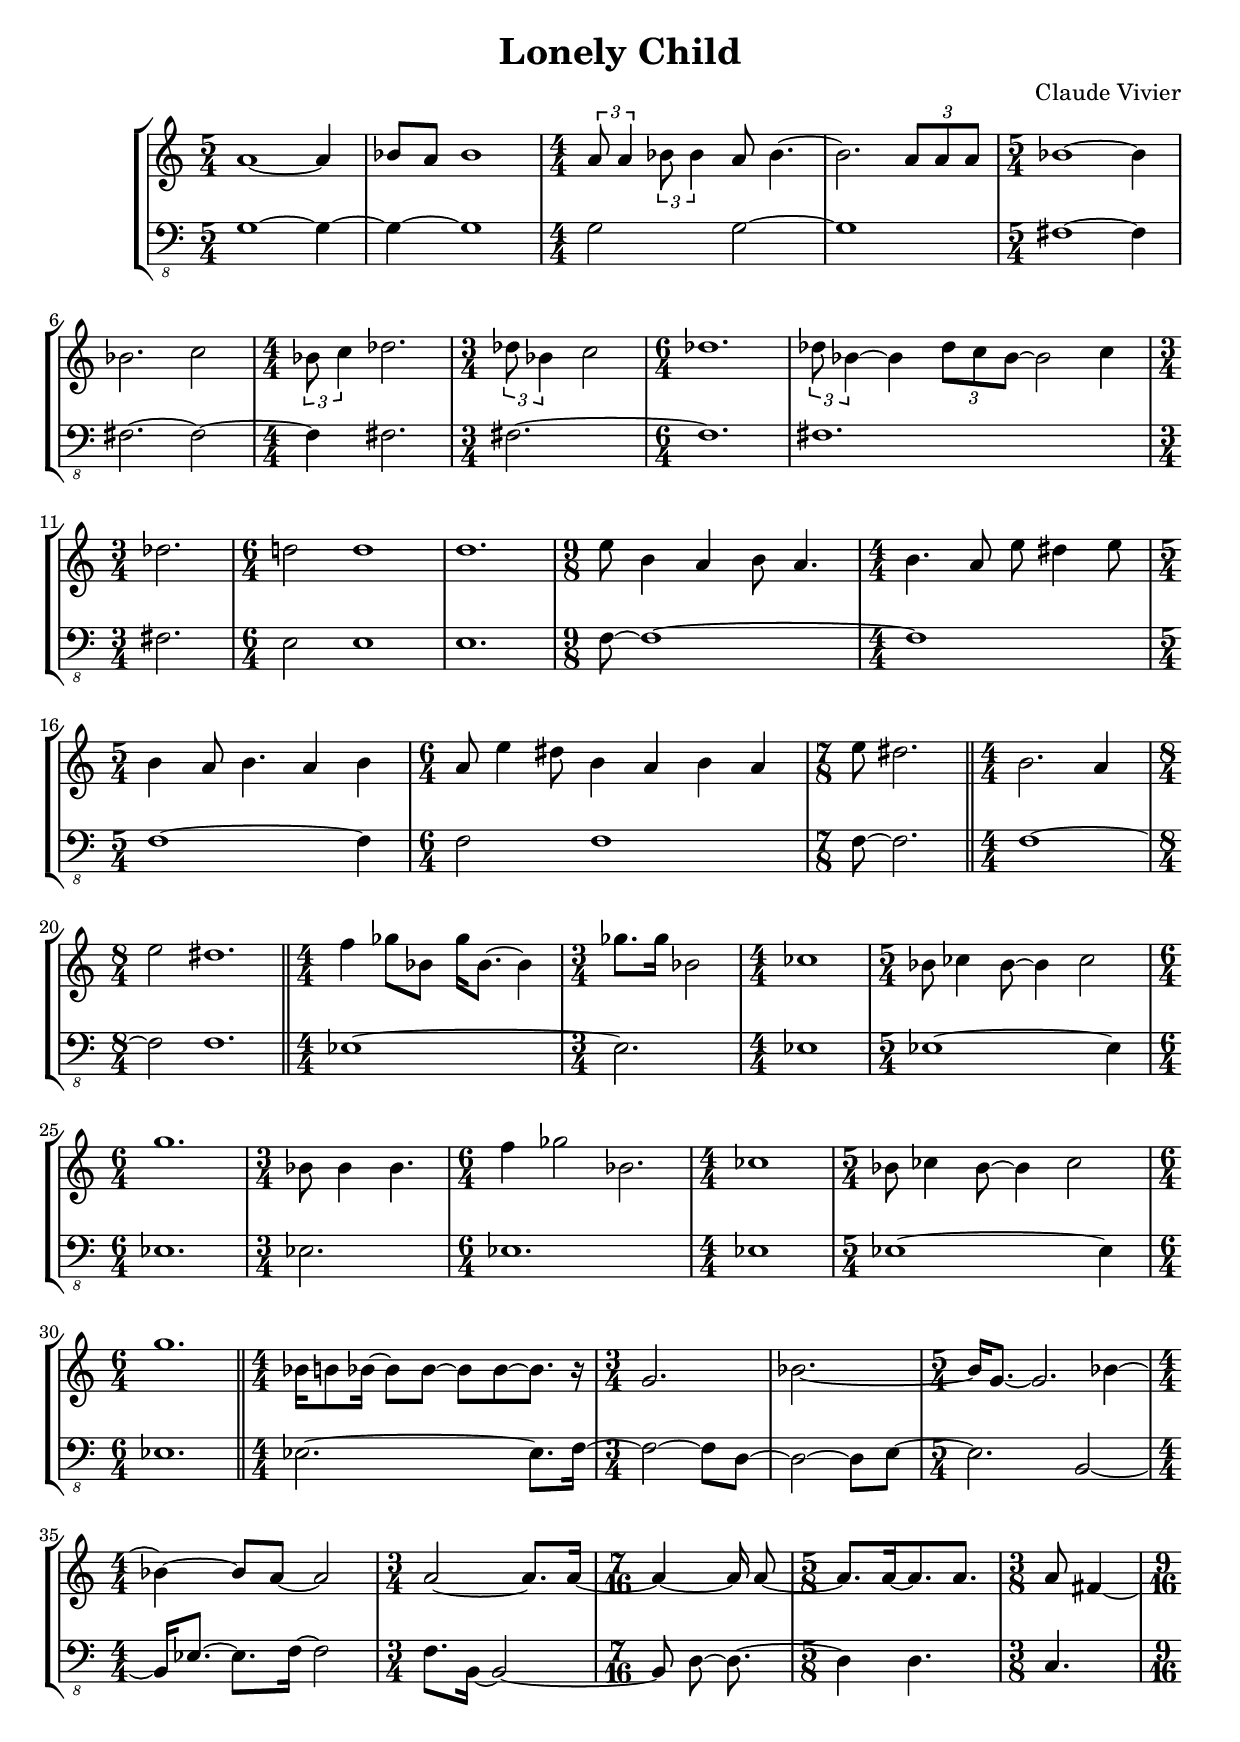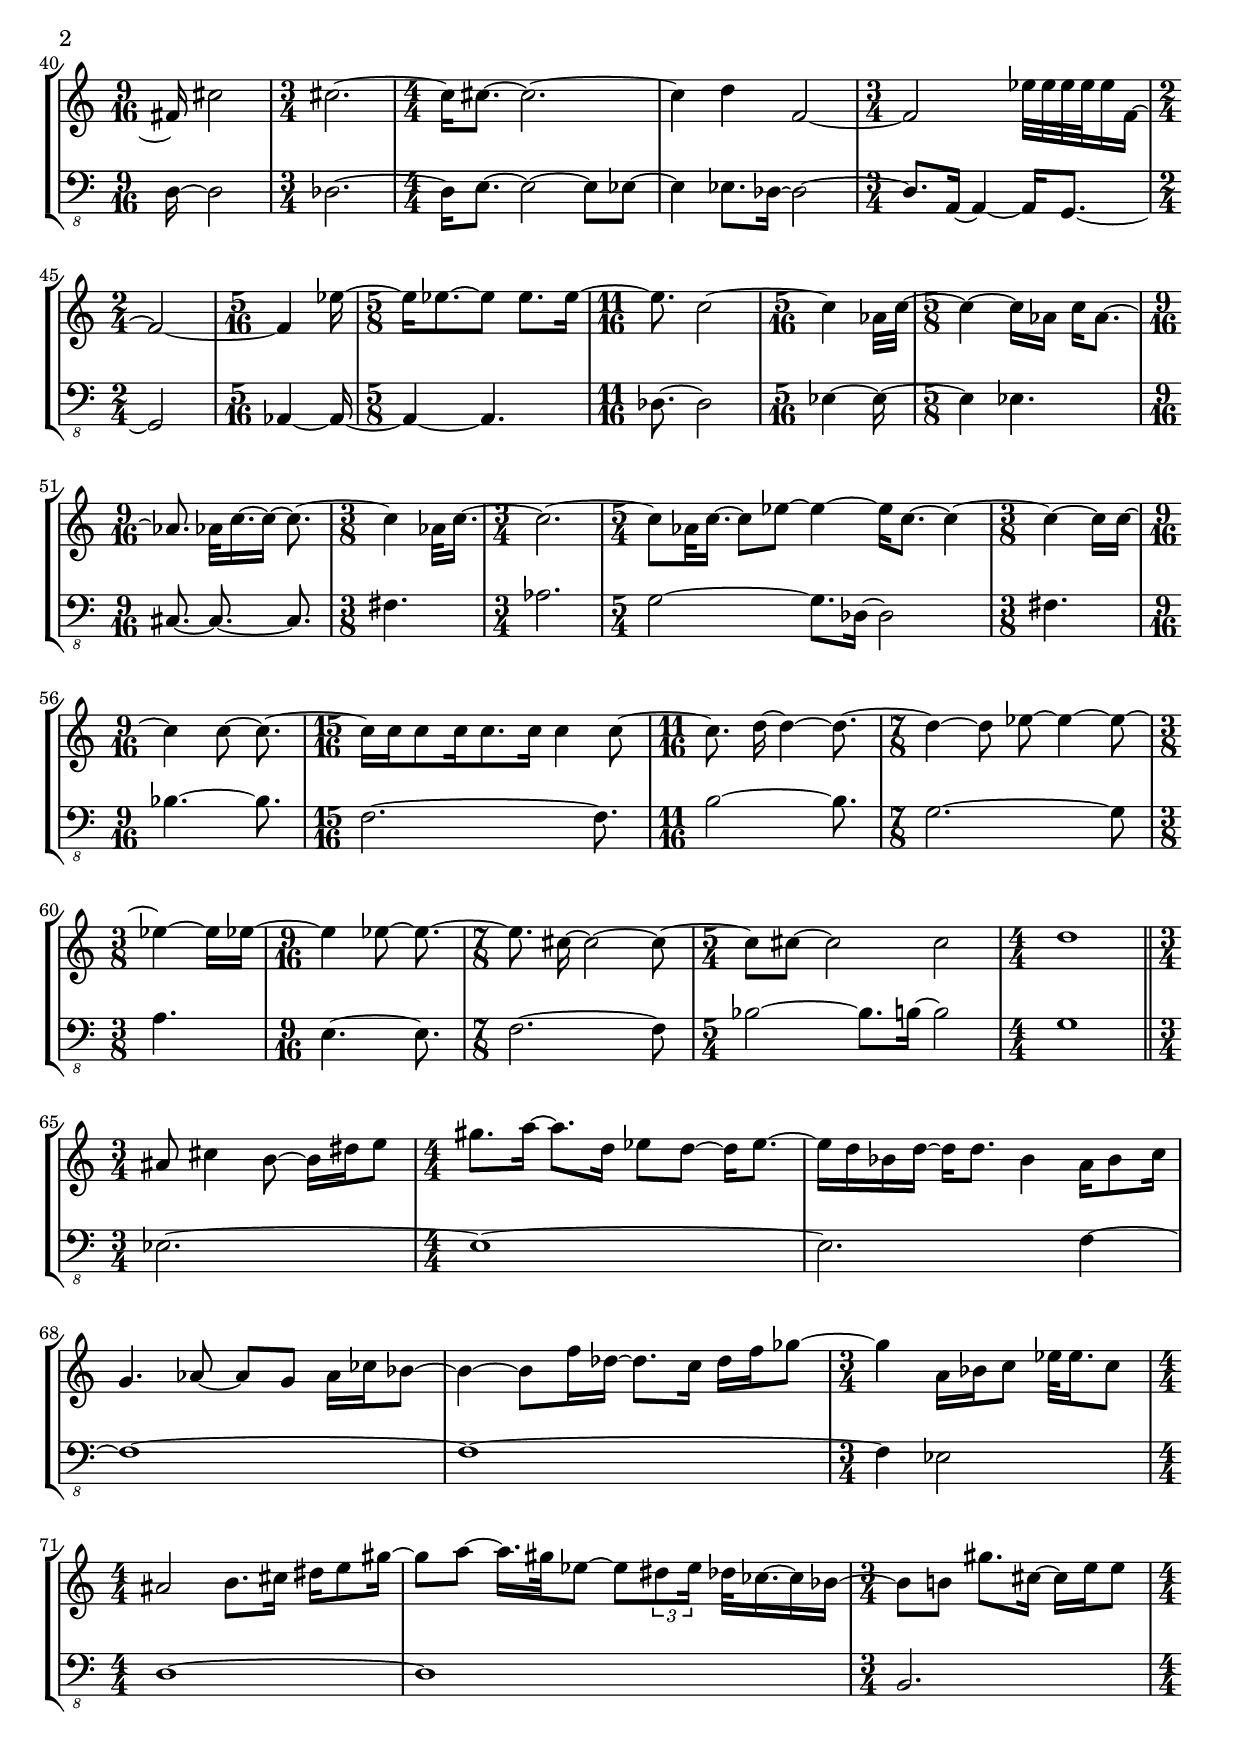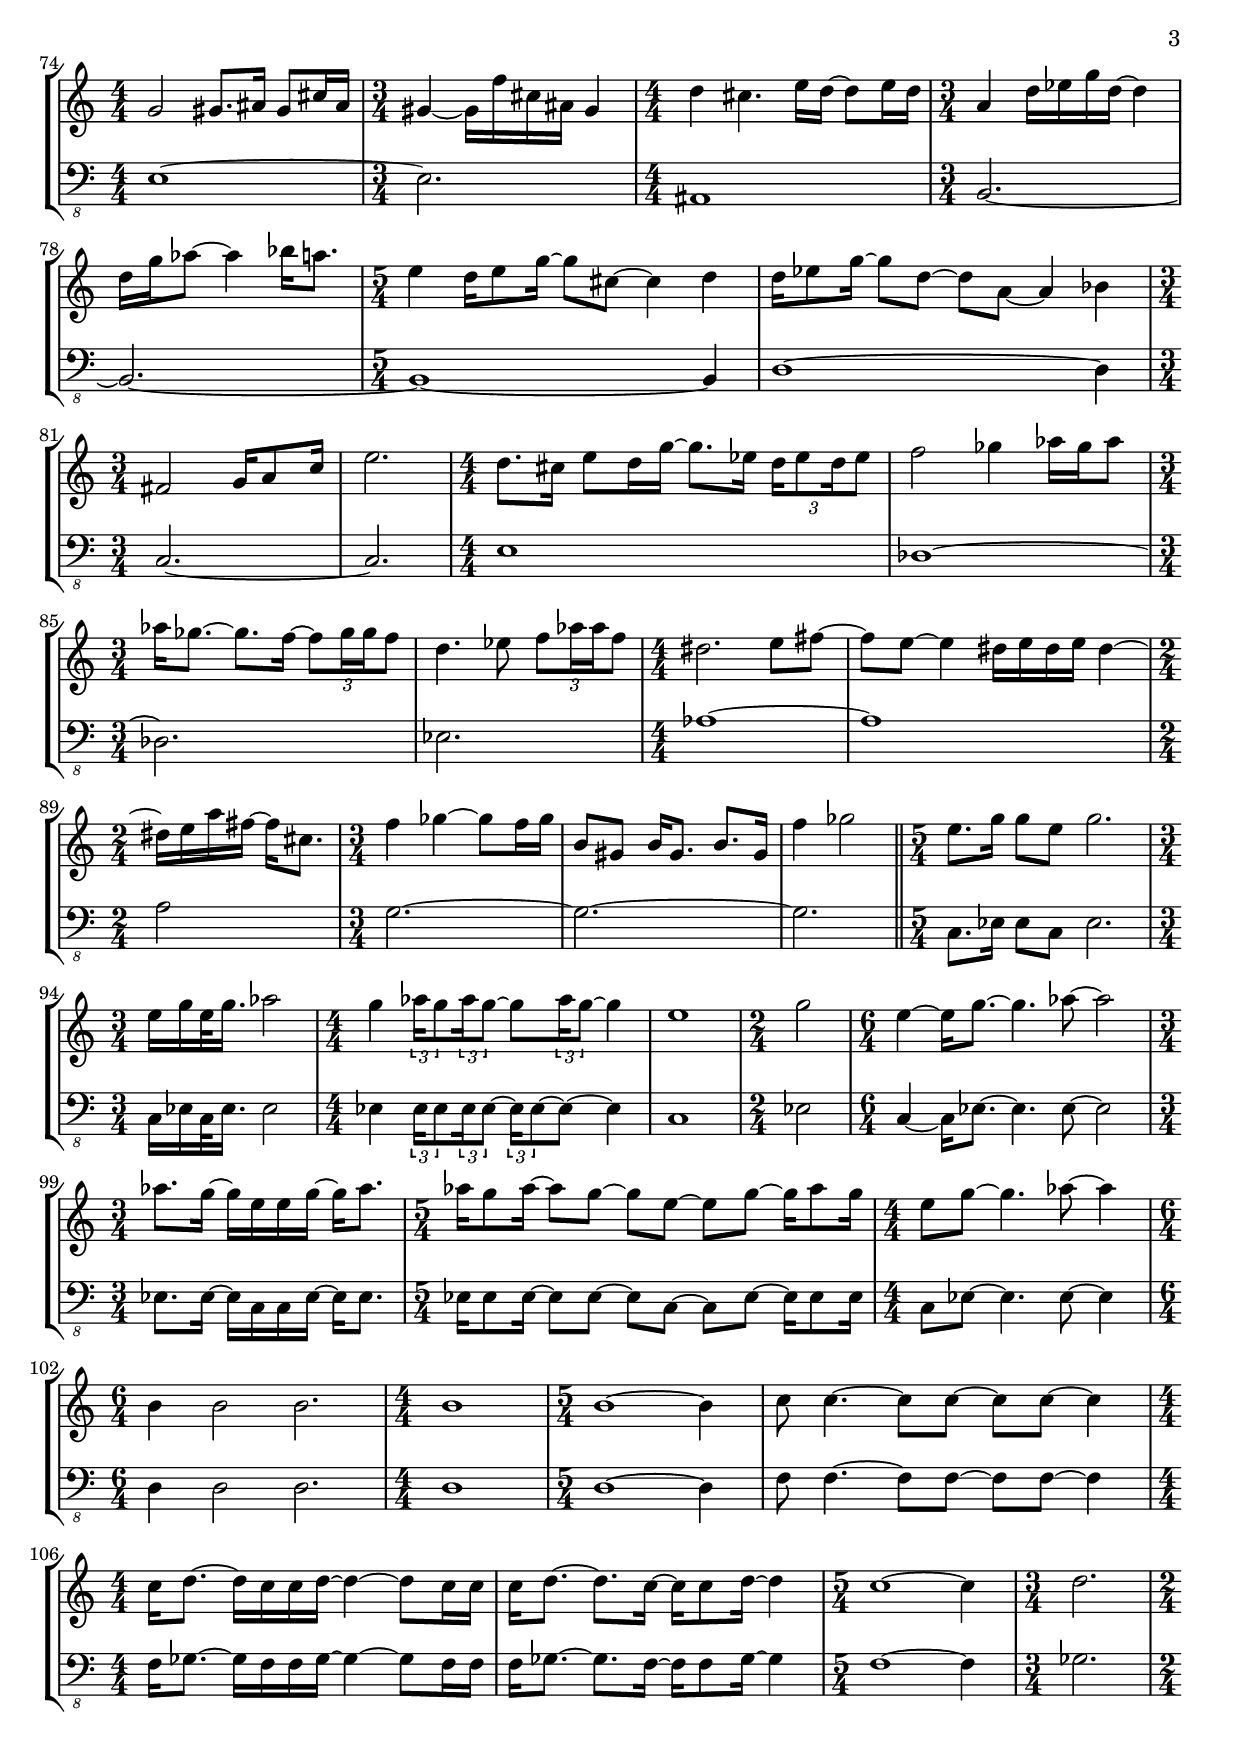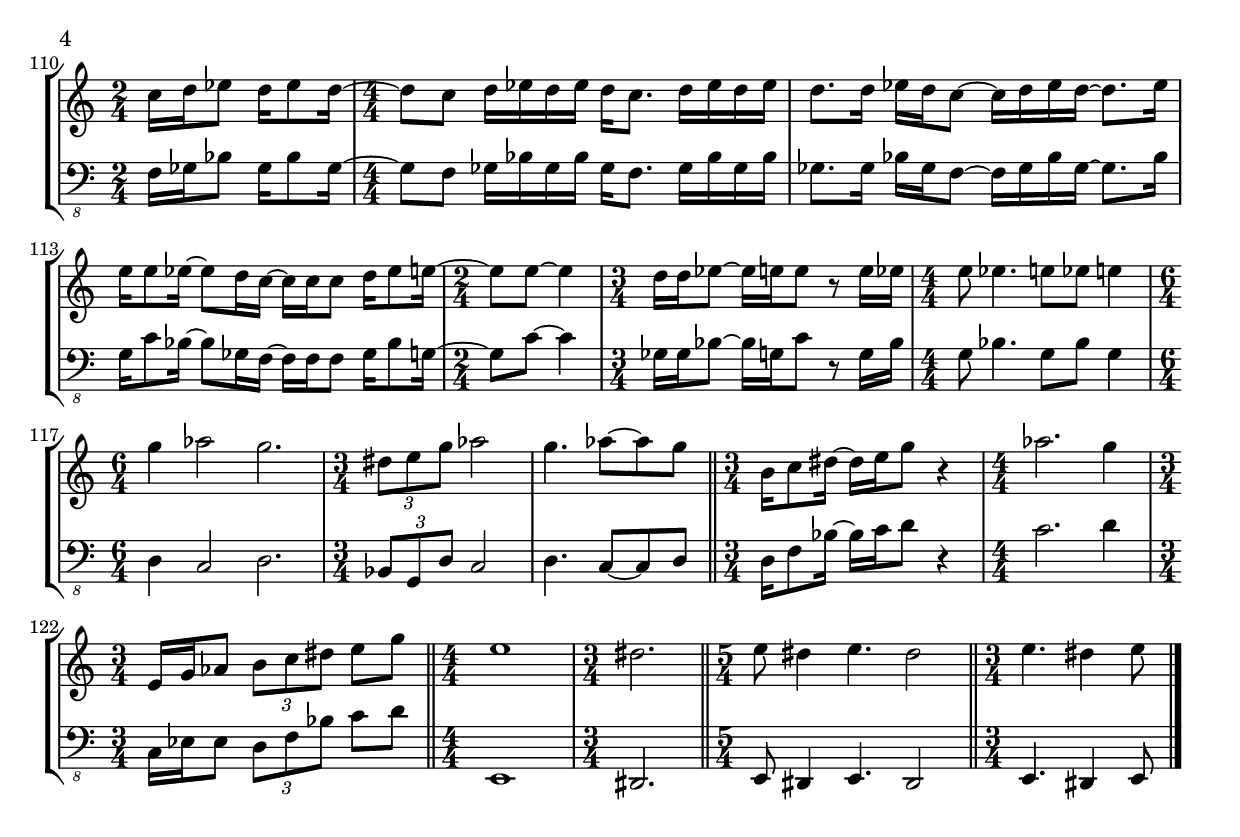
\version "2.24.0"

\language "english"

\header {
  title = "Lonely Child"
  composer = "Claude Vivier"
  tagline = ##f
}

% intro_rests = {
%   R1 * 13/4
%   R2. * 3
%   R1
%   R2.
%   R1
%   R2.
%   R2
%   R1 * 2
%   R2. * 3
%   R1 * 2
%   R1.
%   R8
%   R1
%   R1 * 5/4
%   R2
%   R1 * 5/4
%   R \breve
% }

% intro_space = {
%   \time 13/4
%   s \breve s1 s4
%   \time 3/4
%   s2. * 3
%   \time 4/4
%   s1
%   \time 3/4
%   s2.
%   \time 4/4
%   s1
%   \time 3/4
%   s2.
%   \time 2/4
%   s2
%   \time 4/4
%   s1 * 2
%   \time 3/4
%   s2. * 3
%   \time 4/4
%   s1 * 2
%   \time 6/4
%   s1.
%   \time 1/8
%   s8
%   \time 4/4
%   s1
%   \time 5/4
%   s1 s4
%   \time 2/4
%   s2
%   \time 5/4
%   s1 s4
%   \time 8/4
%   s \breve

%   \bar "||"
% }

structure = {
  \time 5/4
  s1 s4
  s1 s4
  \time 4/4
  s1 * 2
  \time 5/4
  s1 s4

  s1 s4
  \time 4/4
  s1
  \time 3/4
  s2.
  \time 6/4
  s1 s2
  s1 s2

  \time 3/4
  s2.
  \time 6/4
  s1 s2
  s1 s2
  \time 9/8
  s1 s8
  \time 4/4
  s1

  \time 5/4
  s1 s4
  \time 6/4
  s1 s2
  \time 7/8
  s2. s8

  \bar "||"

  \time 4/4
  s1
  \time 8/4
  s1 * 2

  \bar "||"

  \time 4/4
  s1
  \time 3/4
  s2.
  \time 4/4
  s1
  \time 5/4
  s1 s4
  \time 6/4
  s1 s2
  \time 3/4
  s2.
  \time 6/4
  s1 s2
  \time 4/4
  s1
  \time 5/4
  s1 s4
  \time 6/4
  s1 s2

  \bar "||"

  \time 4/4
  s1 |
  \time 3/4
  s2. * 2|
  \time 5/4
  s1 s4
  \time 4/4
  s1
  \time 3/4
  s2.
  \time 7/16
  s4 s16 * 3
  \time 5/8
  s2 s8
  \time 3/8
  s4 s8
  \time 9/16
  s2 s16
  \time 3/4
  s2 s4
  \time 4/4
  s1 * 2
  \time 3/4
  s2 s4
  \time 2/4
  s2
  \time 5/16
  s4 s16
  \time 5/8
  s2 s8
  \time 11/16
  s2 s16 * 3
  \time 5/16
  s4 s16
  \time 5/8
  s2 s8
  \time 9/16
  s2 s16
  \time 3/8
  s4 s8
  \time 3/4
  s2 s4
  \time 5/4
  s1 s4
  \time 3/8
  s4 s8
  \time 9/16
  s2 s16
  \time 15/16
  s2. s16 * 3
  \time 11/16
  s2 s16 * 3
  \time 7/8
  s2. s8
  \time 3/8
  s4 s8
  \time 9/16
  s2 s16
  \time 7/8
  s2. s8
  \time 5/4
  s1 s4
  \time 4/4
  s1

  \bar "||"

  \time 3/4
  s2.
  \time 4/4
  s1 * 4
  \time 3/4
  s2.
  \time 4/4
  s1 * 2
  \time 3/4
  s2.
  \time 4/4
  s1
  \time 3/4
  s2.
  \time 4/4
  s1
  \time 3/4
  s2. * 2
  \time 5/4
  s1 s4
  s1 s4
  \time 3/4
  s2. * 2
  \time 4/4
  s1 * 2
  \time 3/4
  s2. * 2
  \time 4/4
  s1 * 2
  \time 2/4
  s2
  \time 3/4
  s2. * 3

  \bar "||"

  \time 5/4
  s1 s4
  \time 3/4
  s2.
  \time 4/4
  s1 * 2
  \time 2/4
  s2
  \time 6/4
  s1.
  \time 3/4
  s2.
  \time 5/4
  s1 s4
  \time 4/4
  s1
  \time 6/4
  s1.
  \time 4/4
  s1
  \time 5/4
  s1 s4
  s1 s4
  \time 4/4
  s1 * 2
  \time 5/4
  s1 s4
  \time 3/4
  s2.
  \time 2/4
  s2
  \time 4/4
  s1 * 3
  \time 2/4
  s2
  \time 3/4
  s2.
  \time 4/4
  s1
  \time 6/4
  s1.
  \time 3/4
  s2. * 2

  \bar "||"

  \time 3/4
  s2.
  \time 4/4
  s1
  \time 3/4
  s2.

  \bar "||"

  \time 4/4
  s1
  \time 3/4
  s2.

  \bar "||"

  \time 5/4
  s1 s4

  \bar "||"

  \time 3/4
  s2.

  \bar "|."
}

melody = \relative a' {
  a1~ a4
  bf8 a bf1
  \tuplet 3/2 { a8 a4 } \tuplet 3/2 { bf8 bf4 } a8 bf4.~
  bf2. \tuplet 3/2 { a8 a a }
  bf1 ~ bf4

  bf2. c2
  \tuplet 3/2 { bf8 c4 } df2.
  \tuplet 3/2 { df8 bf4 } c2
  df1.
  \tuplet 3/2 { df8 bf4~ } bf \tuplet 3/2 { df8 c bf~ } bf2 c4

  df2.
  d!2 d1
  d1.
  e8 b4 a b8 a4.
  b4. a8 e' ds4 e8

  b4 a8 b4. a4 b
  a8 e'4 ds8 b4 a b a
  e'8 ds2.

  b2. a4
  e'2 ds1.

  f4 gf8 bf, gf'16 bf,8.~ bf4
  gf'8. gf16 bf,2
  cf1
  bf8 cf4 bf8~ bf4 cf2
  g'1.
  bf,8 bf4 bf4.
  f'4 gf2 bf,2.
  cf1
  bf8 cf4 bf8~ bf4 cf2
  g'1.

  bf,16 b8 bf16 ~ bf8 bf ~ bf bf ~ bf8. r16
  g2.
  bf2. ~
  bf16 g8. ~ g2. bf4 ~
  bf4 ~ bf8 a ~ a2
  a2 ~ a8. a16 ~
  a4 ~ a16 a8 ~
  a8. a16 ~ a8. a
  a8 fs4 ~
  fs16 cs'2
  cs2. ~
  cs16 cs8. ~ cs2. ~
  cs4 d f,2 ~
  f2 ef'32 ef ef ef ef16 f, ~
  f2 ~
  f4 ef'16 ~
  ef16 ef8. ~ ef8 ef8. ef16 ~
  ef8. c2 ~
  c4 af32 c ~
  c4 ~ c16 af c af8. ~
  af8. af32 c16. ~ c16 ~ c8. ~
  c4 af32 c16. ~
  c2. ~
  c8 af32 c16. ~ c8 ef ~ ef4 ~ ef16 c8. ~ c4 ~
  c4 ~ c16 c ~
  c4 c8 ~ c8. ~
  c16 c c8 c16 c8. c16 c4 c8 ~
  c8. d16 ~ d4 ~ d8. ~
  d4 ~ d8 ef ~ ef4 ~ ef8 ~
  ef4 ~ ef16 ef ~
  ef4 ef8 ~ ef8. ~
  ef8. cs16 ~ cs2 ~ cs8 ~
  cs8 cs ~ cs2 cs
  d1

  as8 cs4 b8 ~ b16 ds e8
  gs8. a16 ~ a8. d,16 ef8 d ~ d16 ef8. ~
  ef16 d bf d ~ d d8. bf4 a16 bf8 c16
  g4. af8 ~ af g af16 cf bf8 ~
  bf4 ~ bf8 f'16 df ~ df8. c16 df f gf8 ~
  gf4 a,16 bf c8 ef32 ef16. c8
  as2 b8. cs16 ds e8 gs16 ~
  gs8 a ~ a16. gs32 ef8 ~ ef \tuplet 3/2 { ds ef16 } df32 cf16. ~ cf16 bf ~
  bf8 b gs'8. cs,16 ~ cs e e8
  g,2 gs8. as16 gs8 cs16 as
  gs4 ~ gs16 f' cs as gs4
  d'4 cs4. e16 d ~ d8 e16 d
  a4
  d16 ef g d ~ d4
  d16 g af8 ~ af4 bf16 a8.
  e4 d16 e8 g16 ~ g8 cs, ~ cs4 d

  d16 ef8 g16 ~ g8 d ~ d a ~ a4 bf
  fs2 g16 a8 c16
  e2.
  d8. cs16 e8 d16 g ~ g8. ef16 \tuplet 3/2 { d16 ef8 d16 ef8 }
  f2 gf4 af16 gf af8
  af16 gf8. ~ gf f16 ~ \tuplet 3/2 { f8 gf16 gf f8 }
  d4. ef8 \tuplet 3/2 { f af16 af f8 }
  ds2. e8 fs ~
  fs e ~ e4 ds16 e ds e ds4 ~
  ds16 e a fs ~ fs cs8.
  f4 gf ~ gf8 f16 gf
  b,8 gs b16 gs8. b gs16
  f'4 gf2

  e8. g16 g8 e g2.
  e16 g e32 g16. af2
  g4 \tuplet 3/2 { af16 g8 } \tuplet 3/2 { af16 g8 ~ } g \tuplet 3/2 { af16 g8 ~ } g4
  e1
  g2
  e4 ~ e16 g8. ~ g4. af8 ~ af2
  af8. g16 ~ g e e g ~ g af8.
  af16 g8 af16 ~ af8 g ~ g e ~ e g ~ g16 af8 g16
  e8 g ~ g4. af8 ~ af4
  b,4 b 2 b2.
  b1
  b1 ~ b4
  c8 c4. ~ c8 c ~ c c ~ c4
  c16 d8. ~ d16 c c d ~ d4 ~ d8 c16 c
  c16 d8. ~ d c16 ~ c c8 d16 ~ d4
  c1 ~ c4
  d2.
  c16 d ef8 d16 ef8 d16 ~
  d8 c d16 ef d ef d c8. d16 ef d ef
  d8. d16 ef d c8 ~ c16 d ef d ~ d8. ef16
  e16 e8 ef16 ~ ef8 d16 c ~ c c c8 d16 ef8 e16 ~
  e8 e ~ e4
  d16 d ef8 ~ ef16 e e8 r e16 ef
  e8 ef4. e8 ef e4
  g4 af2 g2.
  \tuplet 3/2 { ds8 e g } af2
  g4. af8 ~ af g

  b,16 c8 ds16 ~ ds e g8 r4
  af2. g4
  e,16 g af8 \tuplet 3/2 { b c ds } e g

  e1
  ds2.

  e8 ds4 e4. ds2

  e4. ds4 e8
}

bass = \relative g, {
  \clef "bass_8"

  g1~ g4~
  g~ g1
  g2 g~
  g1
  fs~ fs4

  fs2. ~ fs2 ~
  fs4 fs2.
  fs~
  fs1.
  fs1.

  fs2.
  e2 e1
  e1.
  f8~ f1~
  f

  f1 ~ f4
  f2 f1
  f8 ~ f2.
  f1 ~
  f2 f1.

  ef1 ~
  ef2.
  ef1
  ef1 ~ ef4
  ef1.
  ef2.
  ef1.
  ef1
  ef1 ~ ef4
  ef1.

  ef2. ~ ef8. f16 ~
  f2 ~ f8 d ~
  d2 ~ d8 e ~
  e2. b2 ~
  b16 ef8. ~ ef f16 ~ f2
  f8. b,16 ~ b2 ~
  b8 d ~ d8. ~
  d4 d4.
  c4.
  d16 ~ d2
  df2. ~
  df16 e8. ~ e2 ~ e8 ef ~
  ef4 ef8. df16 ~ df2 ~
  df8. a16 ~ a4 ~ a16 g8. ~
  g2
  af4 ~ af16 ~
  af4 ~ af4.
  df8. ~ df2
  ef4 ~ ef16 ~
  ef4 ef4.
  cs8.~ cs ~ cs
  fs4.
  af2.
  g2 ~ g8. df16 ~ df2
  fs4.
  bf4. ~ bf8.
  f2. ~ f8.
  b2 ~ b8.
  g2. ~ g8
  a4.
  e4. ~ e8.
  f2. ~ f8
  bf2 ~ bf8. b16 ~ b2
  g1

  ef2. ~
  ef1 ~
  ef2. f4 ~
  f1 ~
  f1 ~
  f4 ef2
  d1 ~
  d1
  b2.
  e1 ~
  e2.
  as,1
  b2. ~
  b2. ~
  b1 ~ b4
  d1 ~ d4
  c2. ~
  c2.
  e1
  df1 ~
  df2.
  ef2.
  af1 ~
  af1
  a2
  g2. ~
  g2. ~
  g2.

  c,8. ef16 ef8 c ef2.
  c16 ef c32 ef16. ef2
  ef4
  \tuplet 3/2 { ef16 ef8 }
  \tuplet 3/2 { ef16 ef8 ~ }
  \tuplet 3/2 { ef16 ef8 ~ }
  ef8 ~ ef4
  c1
  ef2
  c4 ~ c16 ef8. ~ ef4. ef8 ~ ef2
  ef8. ef16 ~ ef c c ef ~ ef ef8.
  ef16 ef8 ef16 ~ ef8 ef ~ ef c ~ c ef ~ ef16 ef8 ef16
  c8 ef ~ ef4. ef8 ~ ef4
  d4 d2 d2.
  d1
  d1 ~ d4
  f8 f4. ~ f8 f ~ f f~ f4
  f16 gf8. ~ gf16 f f gf ~ gf4 ~ gf8 f16 f
  f gf8. ~ gf f16 ~ f f8 gf16 ~ gf4
  f1 ~ f4
  gf2.
  f16 gf bf8 gf16 bf8 gf16 ~
  gf8 f gf16 bf gf bf gf f8. gf16 bf gf bf
  gf8. gf16 bf gf f8 ~ f16 gf bf gf ~ gf8. bf16
  g16 c8 bf16 ~ bf8 gf16 f ~ f f f8 gf16 bf8 g16 ~
  g8 c ~ c4
  gf16 gf bf8 ~ bf16 g c8 r g16 bf
  g8 bf4. g8 bf g4
  d4 c2 d2.
  \tuplet 3/2 { bf8 g d' } c2
  d4. c8 ~ c d

  d16 f8 bf16 ~ bf c d8 r4
  c2. d4
  c,16 ef ef8 \tuplet 3/2 { d f bf } c d

  e,,1
  ds2.

  e8 ds4 e4. ds2

  e4. ds4 e8
}

melody = {
  <<
    \melody
    \structure
  >>
}

bass = {
  <<
    \bass
    \structure
  >>
}

\score {
  \new StaffGroup {
    \numericTimeSignature
    <<
      \new Staff = "melody" {
        \melody
      }
      \new Staff = "bass" {
        \bass
      }
    >>
  }
}
